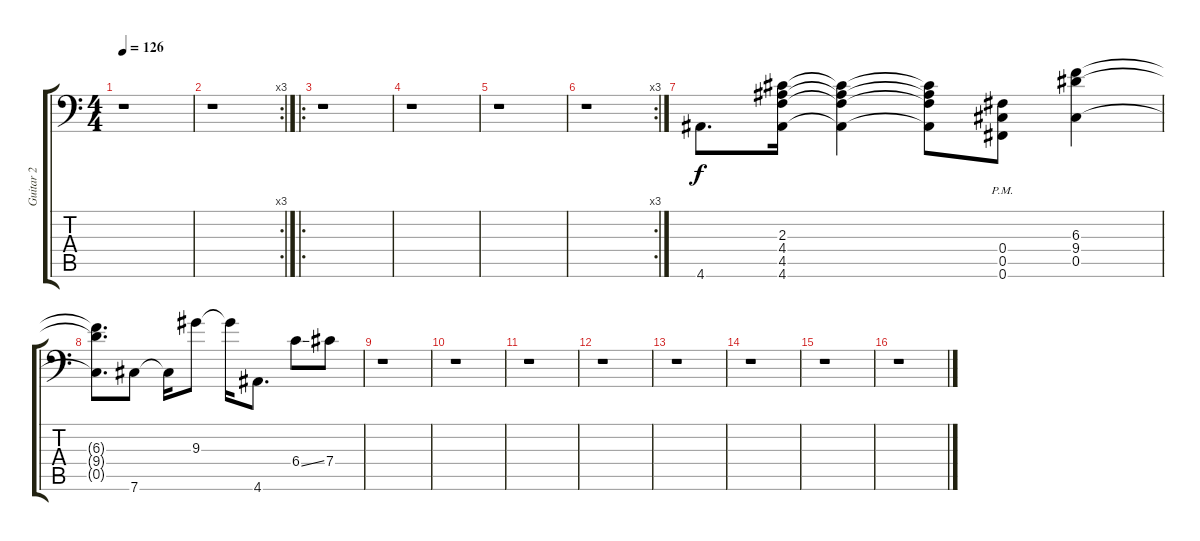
\track ("Guitar 2" "Guitar 2") {instrument distortionguitar}
\staff {score tabs}
\tuning (Ab3 Eb3 B2 Gb2 Db2 Gb1) {hide}
\ts (4 4)
\tempo 126
\clef f4
\ks c
r.1{dy f} |
\rc 3
r.1 |
\ro
r.1 |
r.1 |
r.1 |
\rc 3
r.1 |
4.6.8{d} (2.3 4.4 4.5 4.6).16 (2.3{t} 4.4{t} 4.5{t} 4.6{t}).4 (2.3{t} 4.4{t} 4.5{t} 4.6{t}).8 (0.4{pm} 0.5{pm} 0.6{pm}).8 (6.3 9.4 0.5).4 |
(6.3{t} 9.4{t} 0.5{t}).8{d} 7.6.8 7.6{t}.16 9.3.8 9.3{t}.16 4.6.8{d} 6.4{ss}.8 7.4.8 |
r.1 |
r.1 |
r.1 |
r.1 |
r.1 |
r.1 |
r.1 |
r.1
